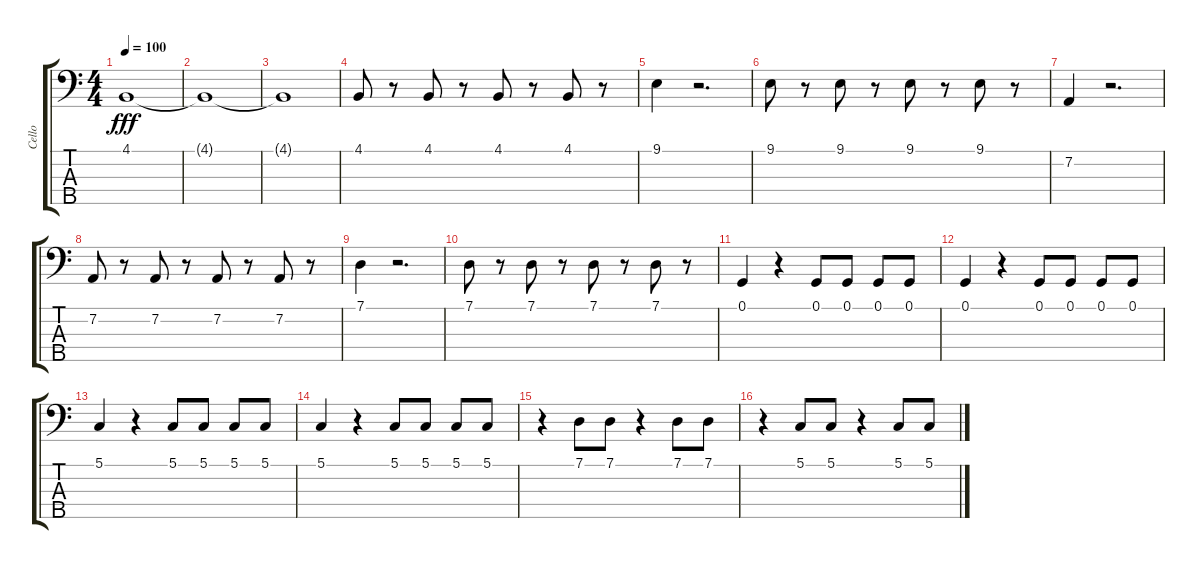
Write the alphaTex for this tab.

\track ("Cello" "Cello") {instrument stringensemble1}
\staff {score tabs}
\tuning (G2 D2 A1 E1 B0) {hide}
\ts (4 4)
\tempo 100
\clef f4
\ks c
4.1.1{dy fff} |
4.1{t}.1 |
4.1{t}.1 |
4.1.8 r.8 4.1.8 r.8 4.1.8 r.8 4.1.8 r.8 |
9.1.4 r.2{d} |
9.1.8 r.8 9.1.8 r.8 9.1.8 r.8 9.1.8 r.8 |
7.2.4 r.2{d} |
7.2.8 r.8 7.2.8 r.8 7.2.8 r.8 7.2.8 r.8 |
7.1.4 r.2{d} |
7.1.8 r.8 7.1.8 r.8 7.1.8 r.8 7.1.8 r.8 |
0.1.4 r.4 0.1.8 0.1.8 0.1.8 0.1.8 |
0.1.4 r.4 0.1.8 0.1.8 0.1.8 0.1.8 |
5.1.4 r.4 5.1.8 5.1.8 5.1.8 5.1.8 |
5.1.4 r.4 5.1.8 5.1.8 5.1.8 5.1.8 |
r.4 7.1.8 7.1.8 r.4 7.1.8 7.1.8 |
r.4 5.1.8 5.1.8 r.4 5.1.8 5.1.8
